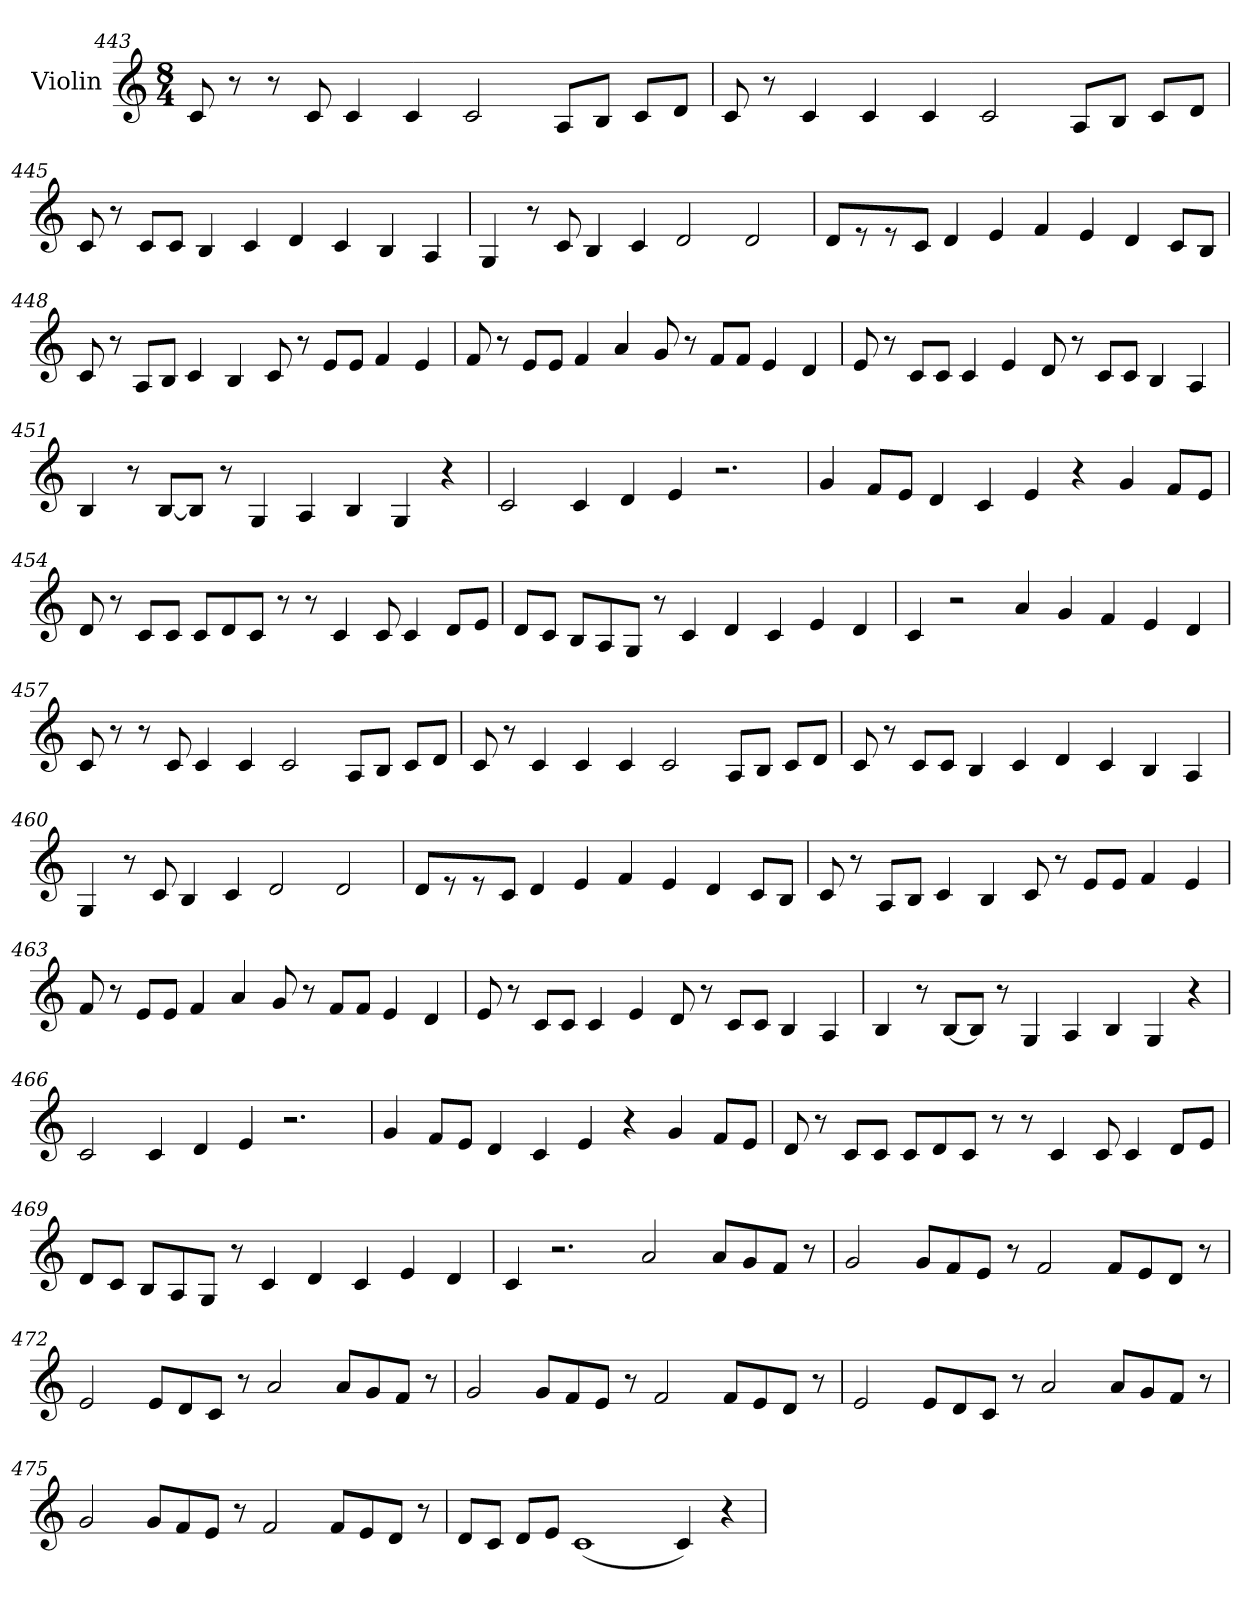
**kern
*part1
*staff1
*I"Violin
!!LO:PB:g=z
*clefG2
*k[]
*M8/4
=443
8c/
8r
8r
8c/
4c/
4c/
2c/
8A/L
8B/J
8c/L
8d/J
=444
8c/
8r
4c/
4c/
4c/
2c/
8A/L
8B/J
8c/L
8d/J
!!LO:LB:g=z
=445
8c/
8r
8c/L
8c/J
4B/
4c/
4d/
4c/
4B/
4A/
=446
4G/
8r
8c/
4B/
4c/
2d/
2d/
=447
8d/L
8r
8r
8c/J
4d/
4e/
4f/
4e/
4d/
8c/L
8B/J
!!LO:LB:g=z
=448
8c/
8r
8A/L
8B/J
4c/
4B/
8c/
8r
8e/L
8e/J
4f/
4e/
=449
8f/
8r
8e/L
8e/J
4f/
4a/
8g/
8r
8f/L
8f/J
4e/
4d/
!!LO:LB:g=z
=450
8e/
8r
8c/L
8c/J
4c/
4e/
8d/
8r
8c/L
8c/J
4B/
4A/
=451
4B/
8r
[8B/L
8B/J]
8r
4G/
4A/
4B/
4G/
4r
=452
2c/
4c/
4d/
4e/
2.r
!!LO:LB:g=z
=453
4g/
8f/L
8e/J
4d/
4c/
4e/
4r
4g/
8f/L
8e/J
=454
8d/
8r
8c/L
8c/J
8c/L
8d/
8c/J
8r
8r
4c/
8c/
4c/
8d/L
8e/J
!!LO:LB:g=z
=455
8d/L
8c/J
8B/L
8A/
8G/J
8r
4c/
4d/
4c/
4e/
4d/
=456
4c/
2r
4a/
4g/
4f/
4e/
4d/
!!LO:LB:g=z
=457
8c/
8r
8r
8c/
4c/
4c/
2c/
8A/L
8B/J
8c/L
8d/J
=458
8c/
8r
4c/
4c/
4c/
2c/
8A/L
8B/J
8c/L
8d/J
!!LO:LB:g=z
=459
8c/
8r
8c/L
8c/J
4B/
4c/
4d/
4c/
4B/
4A/
=460
4G/
8r
8c/
4B/
4c/
2d/
2d/
=461
8d/L
8r
8r
8c/J
4d/
4e/
4f/
4e/
4d/
8c/L
8B/J
!!LO:PB:g=z
=462
8c/
8r
8A/L
8B/J
4c/
4B/
8c/
8r
8e/L
8e/J
4f/
4e/
=463
8f/
8r
8e/L
8e/J
4f/
4a/
8g/
8r
8f/L
8f/J
4e/
4d/
!!LO:LB:g=z
=464
8e/
8r
8c/L
8c/J
4c/
4e/
8d/
8r
8c/L
8c/J
4B/
4A/
=465
4B/
8r
[8B/L
8B/J]
8r
4G/
4A/
4B/
4G/
4r
=466
2c/
4c/
4d/
4e/
2.r
!!LO:LB:g=z
=467
4g/
8f/L
8e/J
4d/
4c/
4e/
4r
4g/
8f/L
8e/J
=468
8d/
8r
8c/L
8c/J
8c/L
8d/
8c/J
8r
8r
4c/
8c/
4c/
8d/L
8e/J
!!LO:LB:g=z
=469
8d/L
8c/J
8B/L
8A/
8G/J
8r
4c/
4d/
4c/
4e/
4d/
=470
4c/
2.r
2a/
8a/L
8g/
8f/J
8r
=471
2g/
8g/L
8f/
8e/J
8r
2f/
8f/L
8e/
8d/J
8r
!!LO:LB:g=z
=472
2e/
8e/L
8d/
8c/J
8r
2a/
8a/L
8g/
8f/J
8r
=473
2g/
8g/L
8f/
8e/J
8r
2f/
8f/L
8e/
8d/J
8r
=474
2e/
8e/L
8d/
8c/J
8r
2a/
8a/L
8g/
8f/J
8r
!!LO:LB:g=z
=475
2g/
8g/L
8f/
8e/J
8r
2f/
8f/L
8e/
8d/J
8r
=476
8d/L
8c/J
8d/L
8e/J
(<1c
4c/)
4r
=
*-
